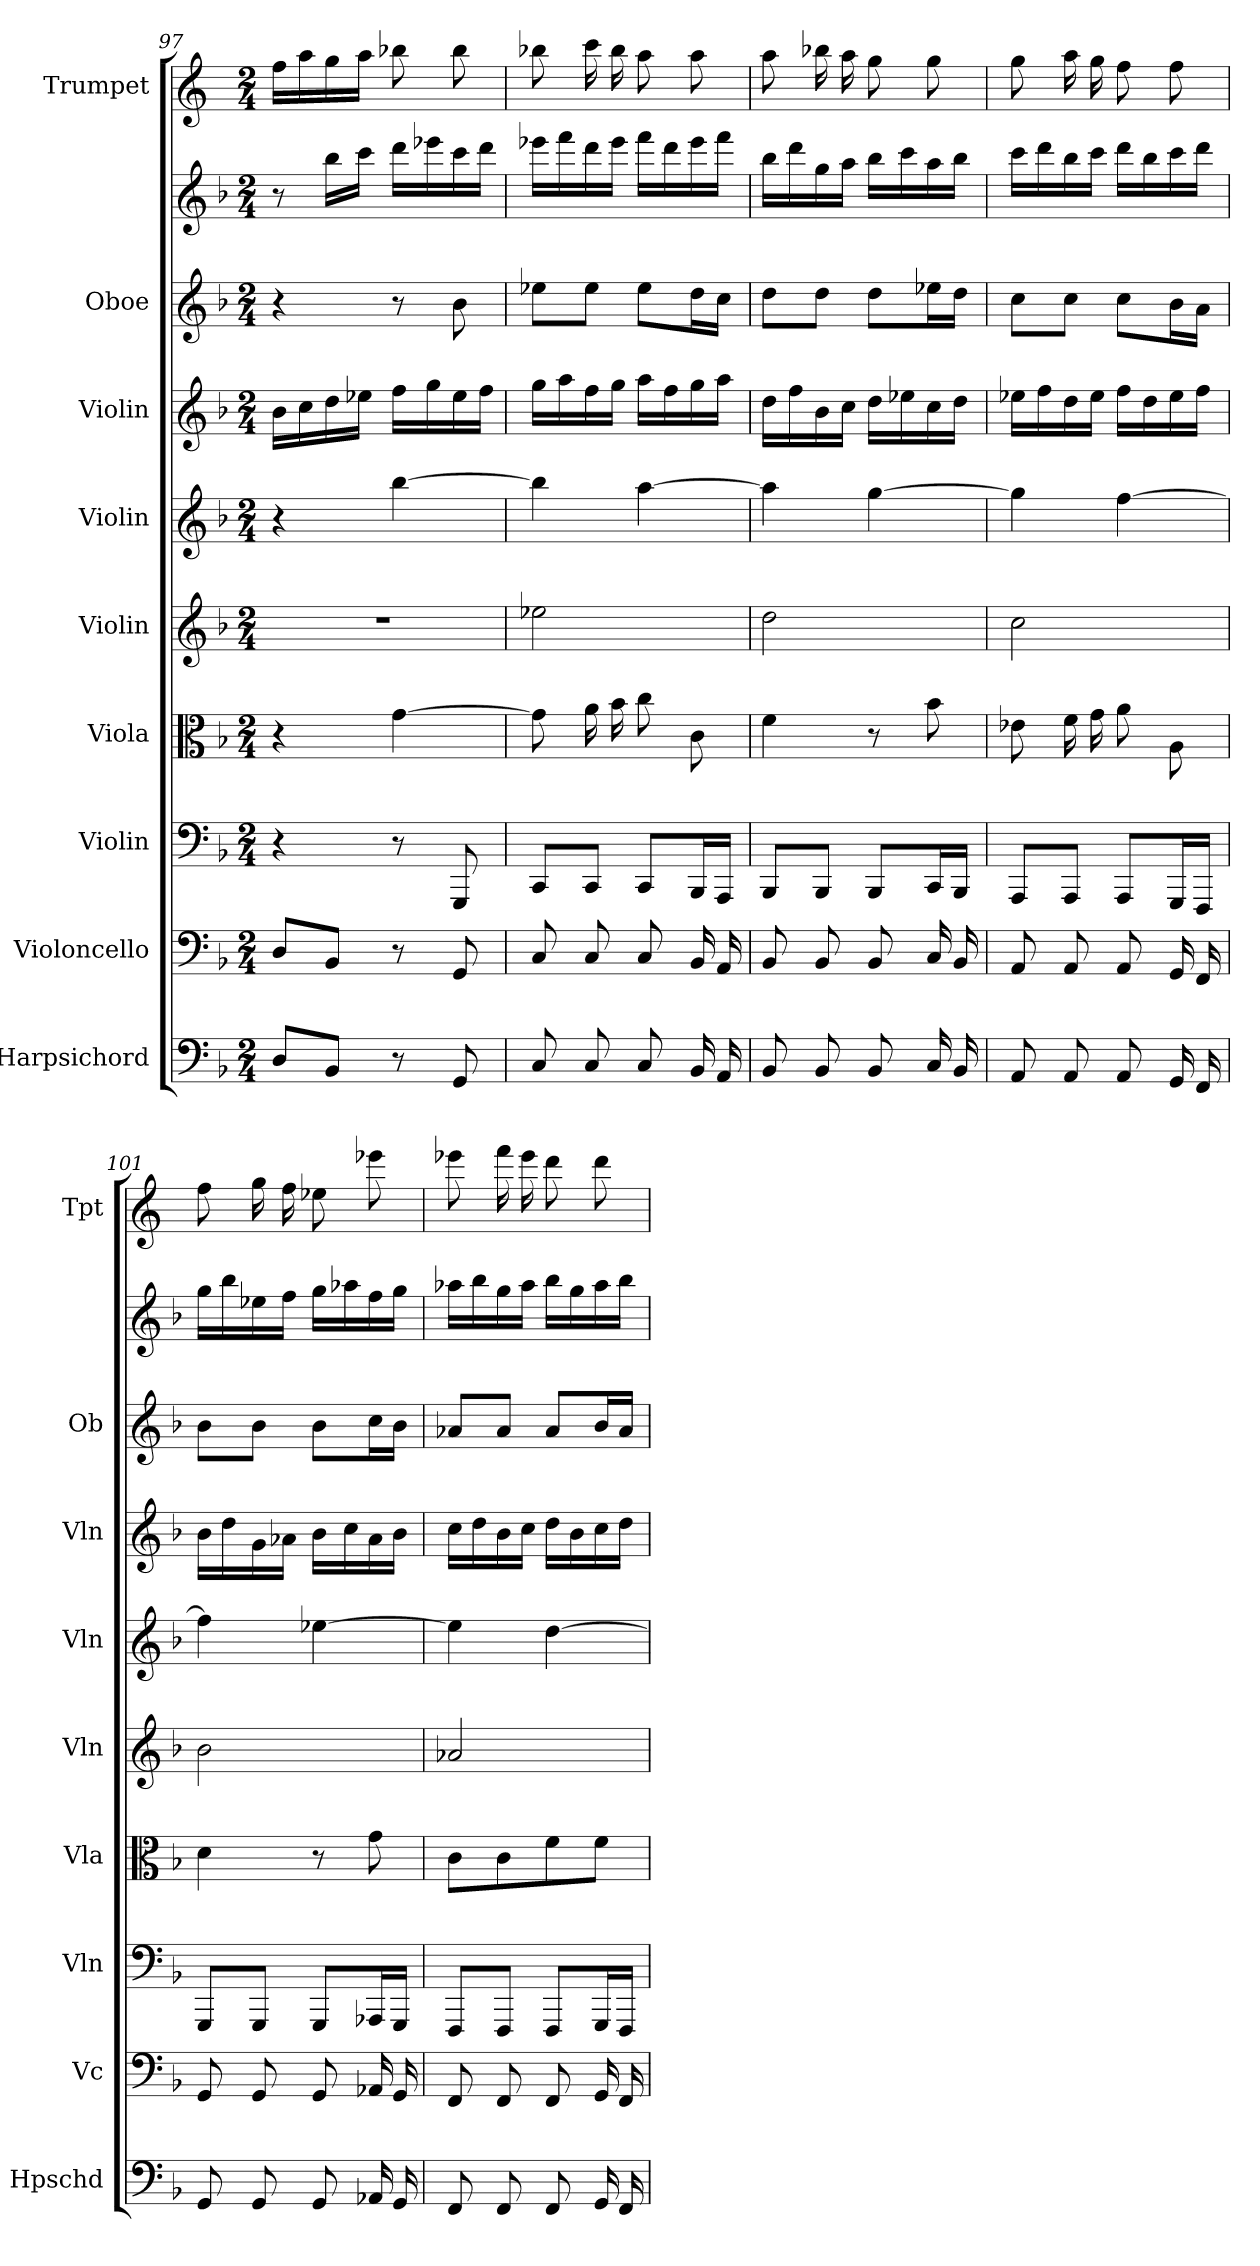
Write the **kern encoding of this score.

**kern	**kern	**kern	**kern	**kern	**kern	**kern	**kern	**kern	**kern
*part10	*part9	*part8	*part7	*part6	*part5	*part4	*part3	*part2	*part1
*staff10	*staff9	*staff8	*staff7	*staff6	*staff5	*staff4	*staff3	*staff2	*staff1
*I"Harpsichord	*I"Violoncello	*I"Violin	*I"Viola	*I"Violin	*I"Violin	*I"Violin	*I"Oboe	*	*I"Trumpet
*I'Hpschd	*I'Vc	*I'Vln	*I'Vla	*I'Vln	*I'Vln	*I'Vln	*I'Ob	*	*I'Tpt
*clefF4	*clefF4	*clefF4	*clefC3	*clefG2	*clefG2	*clefG2	*clefG2	*clefG2	*clefG2
*	*	*	*	*	*	*	*	*	*ITrd1c2
*k[b-]	*k[b-]	*k[b-]	*k[b-]	*k[b-]	*k[b-]	*k[b-]	*k[b-]	*k[b-]	*k[b-e-]
*F:	*F:	*F:	*F:	*F:	*F:	*F:	*F:	*F:	*B-:
*M2/4	*M2/4	*M2/4	*M2/4	*M2/4	*M2/4	*M2/4	*M2/4	*M2/4	*M2/4
=97	=97	=97	=97	=97	=97	=97	=97	=97	=97
8D/L	8D/L	4r	4r	2r	4r	16b-\LL	4r	8r	16ee-\LL
.	.	.	.	.	.	16cc\	.	.	16gg\
8BB-/J	8BB-/J	.	.	.	.	16dd\	.	16bb-\LL	16ff\
.	.	.	.	.	.	16ee-X\JJ	.	16ccc\JJ	16gg\JJ
8r	8r	8r	[4g\	.	[4bb-\	16ff\LL	8r	16ddd\LL	8aa-X\
.	.	.	.	.	.	16gg\	.	16eee-X\	.
8GG/	8GG/	8GGG/	.	.	.	16ee-\	8b-\	16ccc\	8aa-\
.	.	.	.	.	.	16ff\JJ	.	16ddd\JJ	.
=98	=98	=98	=98	=98	=98	=98	=98	=98	=98
8C/	8C/	8CC/L	8g\]	2ee-X\	4bb-\]	16gg\LL	8ee-X\L	16eee-X\LL	8aa-X\
.	.	.	.	.	.	16aa\	.	16fff\	.
8C/	8C/	8CC/J	16a\	.	.	16ff\	8ee-\J	16ddd\	16bb-\
.	.	.	16b-\	.	.	16gg\JJ	.	16eee-\JJ	16aa-\
8C/	8C/	8CC/L	8cc\	.	[4aa\	16aa\LL	8ee-\L	16fff\LL	8gg\
.	.	.	.	.	.	16ff\	.	16ddd\	.
16BB-/	16BB-/	16BBB-/L	8c\	.	.	16gg\	16dd\L	16eee-\	8gg\
16AA/	16AA/	16AAA/JJ	.	.	.	16aa\JJ	16cc\JJ	16fff\JJ	.
=99	=99	=99	=99	=99	=99	=99	=99	=99	=99
8BB-/	8BB-/	8BBB-/L	4f\	2dd\	4aa\]	16dd\LL	8dd\L	16bb-\LL	8gg\
.	.	.	.	.	.	16ff\	.	16ddd\	.
8BB-/	8BB-/	8BBB-/J	.	.	.	16b-\	8dd\J	16gg\	16aa-X\
.	.	.	.	.	.	16cc\JJ	.	16aa\JJ	16gg\
8BB-/	8BB-/	8BBB-/L	8r	.	[4gg\	16dd\LL	8dd\L	16bb-\LL	8ff\
.	.	.	.	.	.	16ee-X\	.	16ccc\	.
16C/	16C/	16CC/L	8b-\	.	.	16cc\	16ee-X\L	16aa\	8ff\
16BB-/	16BB-/	16BBB-/JJ	.	.	.	16dd\JJ	16dd\JJ	16bb-\JJ	.
=100	=100	=100	=100	=100	=100	=100	=100	=100	=100
8AA/	8AA/	8AAA/L	8e-X\	2cc\	4gg\]	16ee-X\LL	8cc\L	16ccc\LL	8ff\
.	.	.	.	.	.	16ff\	.	16ddd\	.
8AA/	8AA/	8AAA/J	16f\	.	.	16dd\	8cc\J	16bb-\	16gg\
.	.	.	16g\	.	.	16ee-\JJ	.	16ccc\JJ	16ff\
8AA/	8AA/	8AAA/L	8a\	.	[4ff\	16ff\LL	8cc\L	16ddd\LL	8ee-\
.	.	.	.	.	.	16dd\	.	16bb-\	.
16GG/	16GG/	16GGG/L	8A\	.	.	16ee-\	16b-\L	16ccc\	8ee-\
16FF/	16FF/	16FFF/JJ	.	.	.	16ff\JJ	16a\JJ	16ddd\JJ	.
=101	=101	=101	=101	=101	=101	=101	=101	=101	=101
8GG/	8GG/	8GGG/L	4d\	2b-\	4ff\]	16b-\LL	8b-\L	16gg\LL	8ee-\
.	.	.	.	.	.	16dd\	.	16bb-\	.
8GG/	8GG/	8GGG/J	.	.	.	16g\	8b-\J	16ee-X\	16ff\
.	.	.	.	.	.	16a-X\JJ	.	16ff\JJ	16ee-\
8GG/	8GG/	8GGG/L	8r	.	[4ee-X\	16b-\LL	8b-\L	16gg\LL	8dd-X\
.	.	.	.	.	.	16cc\	.	16aa-X\	.
16AA-X/	16AA-X/	16AAA-X/L	8g\	.	.	16a-\	16cc\L	16ff\	8ddd-X\
16GG/	16GG/	16GGG/JJ	.	.	.	16b-\JJ	16b-\JJ	16gg\JJ	.
=102	=102	=102	=102	=102	=102	=102	=102	=102	=102
8FF/	8FF/	8FFF/L	8c\L	2a-X/	4ee-\]	16cc\LL	8a-X/L	16aa-X\LL	8ddd-X\
.	.	.	.	.	.	16dd\	.	16bb-\	.
8FF/	8FF/	8FFF/J	8c\	.	.	16b-\	8a-/J	16gg\	16eee-\
.	.	.	.	.	.	16cc\JJ	.	16aa-\JJ	16ddd-\
8FF/	8FF/	8FFF/L	8f\	.	[4dd\	16dd\LL	8a-/L	16bb-\LL	8ccc\
.	.	.	.	.	.	16b-\	.	16gg\	.
16GG/	16GG/	16GGG/L	8f\J	.	.	16cc\	16b-/L	16aa-\	8ccc\
16FF/	16FF/	16FFF/JJ	.	.	.	16dd\JJ	16a-/JJ	16bb-\JJ	.
=	=	=	=	=	=	=	=	=	=
*-	*-	*-	*-	*-	*-	*-	*-	*-	*-
